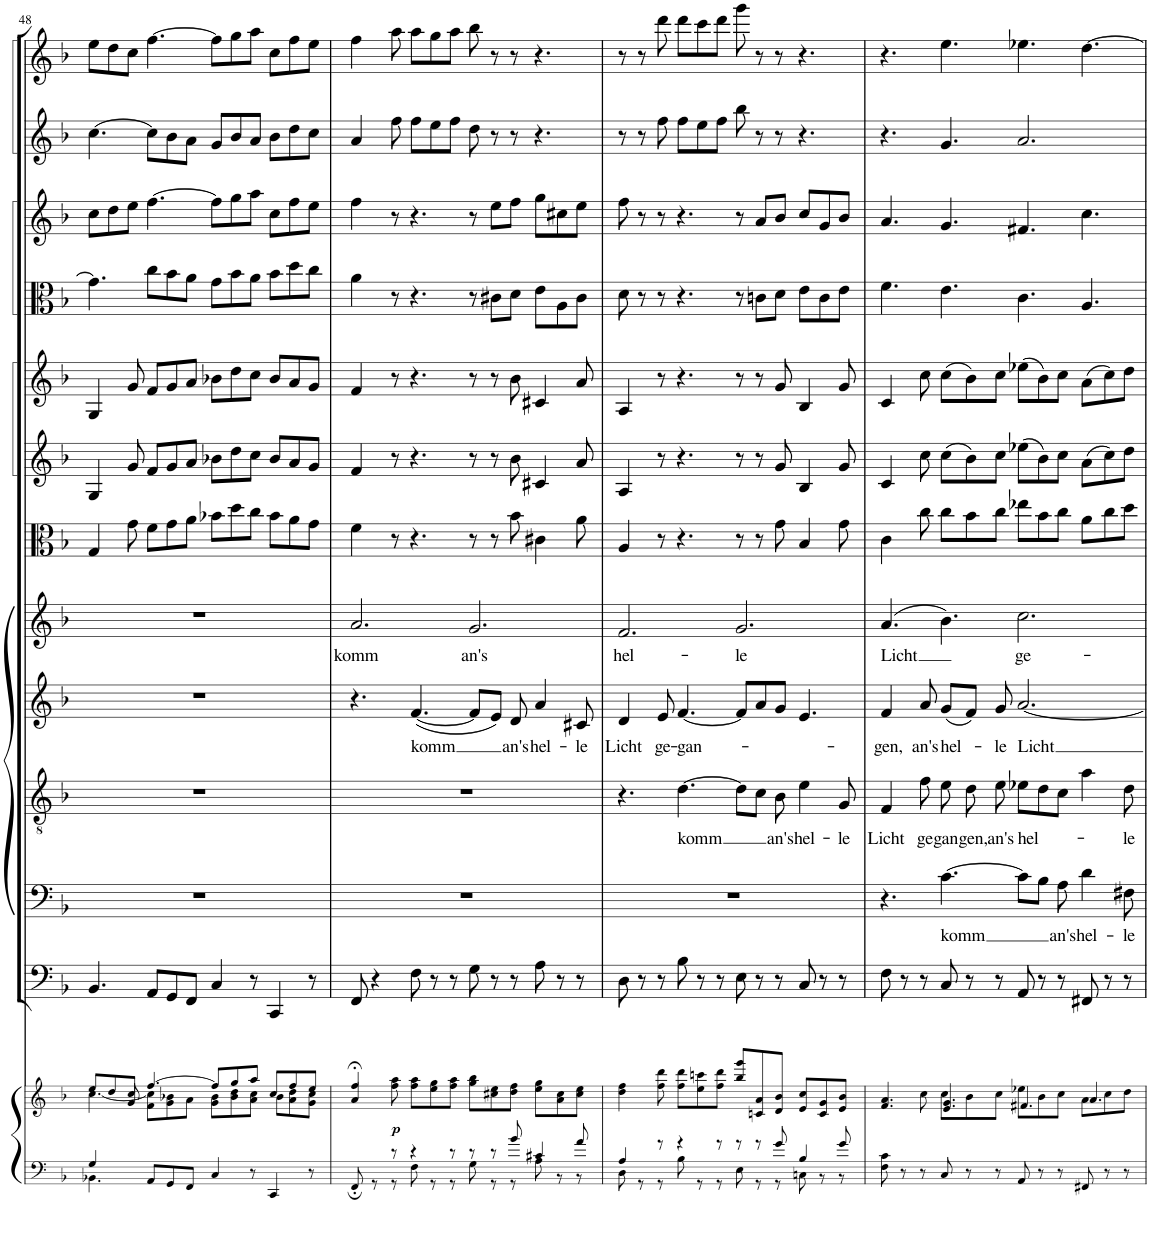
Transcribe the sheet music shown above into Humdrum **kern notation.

**kern	**kern	**dynam	**kern	**kern	**text	**kern	**text	**kern	**text	**kern	**text	**kern	**kern	**kern	**kern	**kern	**kern	**kern
*part13	*part13	*part13	*part12	*part11	*part11	*part10	*part10	*part9	*part9	*part8	*part8	*part7	*part6	*part5	*part4	*part3	*part2	*part1
*staff14	*staff13	*staff13/14	*staff12	*staff11	*staff11	*staff10	*staff10	*staff9	*staff9	*staff8	*staff8	*staff7	*staff6	*staff5	*staff4	*staff3	*staff2	*staff1
*I"Piano reduction	*	*	*I"Continuo	*I"Basso	*	*I"Tenore	*	*I"Alto	*	*I"Soprano	*	*I"Viola	*I"Violino II	*I"Violino I	*I"Oboe II (Oboe da caccia)	*I"Oboe I	*I"Flauto II	*I"Flauto I
*I'Pno	*	*	*	*	*	*	*	*	*	*	*	*I'Vla	*I'Vln	*I'Vln	*	*I'Ob	*I'Fl	*I'Fl
!!LO:PB:g=z
*clefF4	*clefG2	*	*clefF4	*clefF4	*	*clefGv2	*	*clefG2	*	*clefG2	*	*clefC3	*clefG2	*clefG2	*clefC3	*clefG2	*clefG2	*clefG2
*	*	*	*	*	*	*	*	*	*	*	*	*	*	*	*Trd12c21	*	*	*
*k[b-]	*k[b-]	*	*k[b-]	*k[b-]	*	*k[b-]	*	*k[b-]	*	*k[b-]	*	*k[b-]	*k[b-]	*k[b-]	*k[b-]	*k[b-]	*k[b-]	*k[b-]
*M12/8	*M12/8	*	*M12/8	*M12/8	*	*M12/8	*	*M12/8	*	*M12/8	*	*M12/8	*M12/8	*M12/8	*M12/8	*M12/8	*M12/8	*M12/8
=48	=48	=48	=48	=48	=48	=48	=48	=48	=48	=48	=48	=48	=48	=48	=48	=48	=48	=48
*^	*^	*	*	*	*	*	*	*	*	*	*	*	*	*	*	*	*	*
*	*	*	*^	*	*	*	*	*	*	*	*	*	*	*	*	*	*	*	*	*
4G/	4.BB-X\	8ee/L	[4.cc\	4ryy	.	4.BB-/	1.r	.	1.r	.	1.r	.	1.r	.	4G/	4G/	4G/	4.g\]	8cc\L	[4.cc\	8ee\L
.	.	8dd/	.	.	.	.	.	.	.	.	.	.	.	.	.	.	.	.	8dd\	.	8dd\
8ryy	.	8cc/J	.	8g/	.	.	.	.	.	.	.	.	.	.	8g\	8g/	8g/	.	8ee\J	.	8cc\J
8AA/L	4.ryy	[4.ff/	8f\ 8cc\]L	1ryy	.	8AA/L	.	.	.	.	.	.	.	.	8f\L	8f/L	8f/L	8cc\L	[4.ff\	8cc\L]	[4.ff\
8GG/	.	.	8g\ 8b-X\	.	.	8GG/	.	.	.	.	.	.	.	.	8g\	8g/	8g/	8b-\	.	8b-\	.
8FF/J	.	.	8a\J	.	.	8FF/J	.	.	.	.	.	.	.	.	8a\J	8a/J	8a/J	8a\J	.	8a\J	.
4C/	4ryy	8ff/L]	8g\ 8b-\L	.	.	4C/	.	.	.	.	.	.	.	.	8b-X\L	8b-X\L	8b-X\L	8g\L	8ff\L]	8g/L	8ff\L]
.	.	8gg/	8b-\ 8dd\	.	.	.	.	.	.	.	.	.	.	.	8dd\	8dd\	8dd\	8b-\	8gg\	8b-/	8gg\
8r	8ryy	8aa/J	8a\ 8cc\J	.	.	8r	.	.	.	.	.	.	.	.	8cc\J	8cc\J	8cc\J	8a\J	8aa\J	8a/J	8aa\J
4CC/	4ryy	8cc/L	8b-\L	.	.	4CC/	.	.	.	.	.	.	.	.	8b-\L	8b-/L	8b-/L	8b-\L	8cc\L	8b-\L	8cc\L
.	.	8ff/	8a\ 8dd\	.	.	.	.	.	.	.	.	.	.	.	8a\	8a/	8a/	8dd\	8ff\	8dd\	8ff\
8r	8ryy	8ee/J	8g\ 8cc\J	8ryy	.	8r	.	.	.	.	.	.	.	.	8g\J	8g/J	8g/J	8cc\J	8ee\J	8cc\J	8ee\J
=49	=49	=49	=49	=49	=49	=49	=49	=49	=49	=49	=49	=49	=49	=49	=49	=49	=49	=49	=49	=49	=49
!	!	!	!	!	!	!	!	!	!	!	!	!	!	!LO:LY:b	!	!	!	!	!	!	!
*	*	*	*v	*v	*	*	*	*	*	*	*	*	*	*	*	*	*	*	*	*	*
4ryy	8FF;/	4ff;</	4a/	.	8FF/	1.r	.	1.r	.	4.r	.	2.a/	komm	4f\	4f/	4f/	4a\	4ff\	4a/	4ff\
.	8r	.	.	.	4r	.	.	.	.	.	.	.	.	.	.	.	.	.	.	.
!	!	!	!	!LO:DY:b	!	!	!	!	!	!	!	!	!	!	!	!	!	!	!	!
8r	8r	8ff\ 8aa\	1ryy	p	.	.	.	.	.	.	.	.	.	8r	8r	8r	8r	8r	8ff\	8aa\
!	!	!	!	!	!	!	!	!	!	!	!LO:LY:b	!	!	!	!	!	!	!	!	!
4r	8F\	8ff\ 8aa\L	.	.	8F\	.	.	.	.	([4.f/	-komm	.	.	4.r	4.r	4.r	4.r	4.r	8ff\L	8aa\L
.	8r	8ee\ 8gg\	.	.	8r	.	.	.	.	.	.	.	.	.	.	.	.	.	8ee\	8gg\
8r	8r	8ff\ 8aa\J	.	.	8r	.	.	.	.	.	.	.	.	.	.	.	.	.	8ff\J	8aa\J
!	!	!	!	!	!	!	!	!	!	!	!	!	!LO:LY:b	!	!	!	!	!	!	!
8r	8G\	8gg\ 8bb-\L	.	.	8G\	.	.	.	.	8f/L]	.	2.g/	an's	8r	8r	8r	8r	8r	8dd\	8bb-\
8r	8r	8cc#X\ 8ee\	.	.	8r	.	.	.	.	8e/J)	.	.	.	8r	8r	8r	8c#X\L	8ee\L	8r	8r
!	!	!	!	!	!	!	!	!	!	!	!LO:LY:b	!	!	!	!	!	!	!	!	!
8b-/	8r	8dd\ 8ff\J	.	.	8r	.	.	.	.	8d/	an's	.	.	8b-\	8b-\	8b-\	8d\J	8ff\J	8r	8r
!	!	!	!	!	!	!	!	!	!	!	!LO:LY:b	!	!	!	!	!	!	!	!	!
4c#X/	8A\	8ee\ 8gg\L	.	.	8A\	.	.	.	.	4a/	hel-	.	.	4c#X\	4c#X/	4c#X/	8e\L	8gg\L	4.r	4.r
.	8r	8a\ 8cc#\	4ryy	.	8r	.	.	.	.	.	.	.	.	.	.	.	8A\	8cc#X\	.	.
!	!	!	!	!	!	!	!	!	!	!	!LO:LY:b	!	!	!	!	!	!	!	!	!
8a/	8r	8cc#\ 8ee\J	.	.	8r	.	.	.	.	8c#X/	-le	.	.	8a\	8a/	8a/	8c#\J	8ee\J	.	.
*	*	*v	*v	*	*	*	*	*	*	*	*	*	*	*	*	*	*	*	*	*
=50	=50	=50	=50	=50	=50	=50	=50	=50	=50	=50	=50	=50	=50	=50	=50	=50	=50	=50	=50
!	!	!	!	!	!	!	!	!	!	!LO:LY:b	!	!LO:LY:b	!	!	!	!	!	!	!
4A/	8D\	4dd\ 4ff\	.	8D\	1.r	.	4.r	.	4d/	Licht	2.f/	hel-	4A/	4A/	4A/	8d\	8ff\	8r	8r
.	8r	.	.	8r	.	.	.	.	.	.	.	.	.	.	.	8r	8r	8r	8r
!	!	!	!	!	!	!	!	!	!	!LO:LY:b	!	!	!	!	!	!	!	!	!
8r	8r	8ff\ 8ddd\	.	8r	.	.	.	.	8e/	ge-	.	.	8r	8r	8r	8r	8r	8ff\	8ddd\
!	!	!	!	!	!	!	!	!LO:LY:b	!	!LO:LY:b	!	!	!	!	!	!	!	!	!
4r	8B-\	8ff\ 8ddd\L	.	8B-\	.	.	[4.d\	komm	[4.f/	-gan-	.	.	4.r	4.r	4.r	4.r	4.r	8ff\L	8ddd\L
.	8r	8ee\ 8cccn\	.	8r	.	.	.	.	.	.	.	.	.	.	.	.	.	8ee\	8ccc\
8r	8r	8ff\ 8ddd\J	.	8r	.	.	.	.	.	.	.	.	.	.	.	.	.	8ff\J	8ddd\J
!	!	!	!	!	!	!	!	!	!	!	!	!LO:LY:b	!	!	!	!	!	!	!
8r	8E\	8bb-/ 8ggg/L	.	8E\	.	.	8d\L]	.	8f/L]	.	2.g/	-le	8r	8r	8r	8r	8r	8bb-\	8ggg\
8r	8r	8cn/ 8a/	.	8r	.	.	8c\J	.	8a/	.	.	.	8r	8r	8r	8cn\L	8a/L	8r	8r
!	!	!	!	!	!	!	!	!LO:LY:b	!	!	!	!	!	!	!	!	!	!	!
8g/	8r	8d/ 8b-/J	.	8r	.	.	8B-\	an's	8g/J	.	.	.	8g\	8g/	8g/	8d\J	8b-/J	8r	8r
!	!	!	!	!	!	!	!	!LO:LY:b	!	!	!	!	!	!	!	!	!	!	!
4B-/	8Cn\	8e/ 8cc/L	.	8C/	.	.	4e\	hel-	4.e/	.	.	.	4B-/	4B-/	4B-/	8e\L	8cc/L	4.r	4.r
.	8r	8c/ 8g/	.	8r	.	.	.	.	.	.	.	.	.	.	.	8c\	8g/	.	.
!	!	!	!	!	!	!	!	!LO:LY:b	!	!	!	!	!	!	!	!	!	!	!
8g/	8r	8e/ 8b-/J	.	8r	.	.	8G/	-le	.	.	.	.	8g\	8g/	8g/	8e\J	8b-/J	.	.
=51	=51	=51	=51	=51	=51	=51	=51	=51	=51	=51	=51	=51	=51	=51	=51	=51	=51	=51	=51
*	*	*^	*	*	*	*	*	*	*	*	*	*	*	*	*	*	*	*	*
!	!	!	!	!	!	!	!	!	!LO:LY:b	!	!LO:LY:b	!	!LO:LY:b	!	!	!	!	!	!	!
4c\	8F\	4.f/ 4.a/	4ryy	.	8F\	4.r	.	4F/	Licht	4f/	-gen,	(4.a/	Licht	4c\	4c/	4c/	4.f\	4.a/	4.r	4.r
.	8r	.	.	.	8r	.	.	.	.	.	.	.	.	.	.	.	.	.	.	.
!	!	!	!	!	!	!	!	!	!LO:LY:b	!	!LO:LY:b	!	!	!	!	!	!	!	!	!
1ryy	8r	.	8cc\	.	8r	.	.	8f\	ge-	8a/	an's	.	.	8cc\	8cc\	8cc\	.	.	.	.
!	!	!	!	!	!	!	!LO:LY:b	!	!LO:LY:b	!	!LO:LY:b	!	!	!	!	!	!	!	!	!
.	8C/	4.e/ 4.g/	8cc\L	.	8C/	[4.c\	komm	8e\	-gan-	(8g/L	hel-	4.b-\)	.	8cc\L	(8cc\L	(8cc\L	4.e\	4.g/	4.g/	4.ee\
!	!	!	!	!	!	!	!	!	!LO:LY:b	!	!	!	!	!	!	!	!	!	!	!
.	8r	.	8b-\	.	8r	.	.	8d\	-gen,	8f/J)	.	.	.	8b-\	8b-\)	8b-\)	.	.	.	.
!	!	!	!	!	!	!	!	!	!LO:LY:b	!	!LO:LY:b	!	!	!	!	!	!	!	!	!
.	8r	.	8cc\J	.	8r	.	.	8e\	an's	8g/	-le	.	.	8cc\J	8cc\J	8cc\J	.	.	.	.
!	!	!	!	!	!	!	!	!	!LO:LY:b	!	!LO:LY:b	!	!LO:LY:b	!	!	!	!	!	!	!
.	8AA/	4.f#X/	8ee-X\L	.	8AA/	8c\L]	.	8e-X\L	hel-	[2.a/	Licht	2.cc\	ge-	8ee-X\L	(8ee-X\L	(8ee-X\L	4.c\	4.f#X/	2.a/	4.ee-X\
.	8r	.	8b-\	.	8r	8B-\J	.	8d\	.	.	.	.	.	8b-\	8b-\)	8b-\)	.	.	.	.
!	!	!	!	!	!	!	!LO:LY:b	!	!	!	!	!	!	!	!	!	!	!	!	!
.	8r	.	8cc\J	.	8r	8A\	an's	8c\J	.	.	.	.	.	8cc\J	8cc\J	8cc\J	.	.	.	.
!	!	!	!	!	!	!	!LO:LY:b	!	!	!	!	!	!	!	!	!	!	!	!	!
.	8FF#X/	4.a/	8a\L	.	8FF#X/	4d\	hel-	4a\	.	.	.	.	.	8a\L	(8a\L	(8a\L	4.A/	4.cc\	.	[4.dd\
4ryy	8r	.	8cc\	.	8r	.	.	.	.	.	.	.	.	8cc\	8cc\)	8cc\)	.	.	.	.
!	!	!	!	!	!	!	!LO:LY:b	!	!LO:LY:b	!	!	!	!	!	!	!	!	!	!	!
.	8r	.	8dd\J	.	8r	8F#X\	-le	8d\	-le	.	.	.	.	8dd\J	8dd\J	8dd\J	.	.	.	.
*v	*v	*	*	*	*	*	*	*	*	*	*	*	*	*	*	*	*	*	*	*
*	*v	*v	*	*	*	*	*	*	*	*	*	*	*	*	*	*	*	*	*
=	=	=	=	=	=	=	=	=	=	=	=	=	=	=	=	=	=	=
*-	*-	*-	*-	*-	*-	*-	*-	*-	*-	*-	*-	*-	*-	*-	*-	*-	*-	*-
